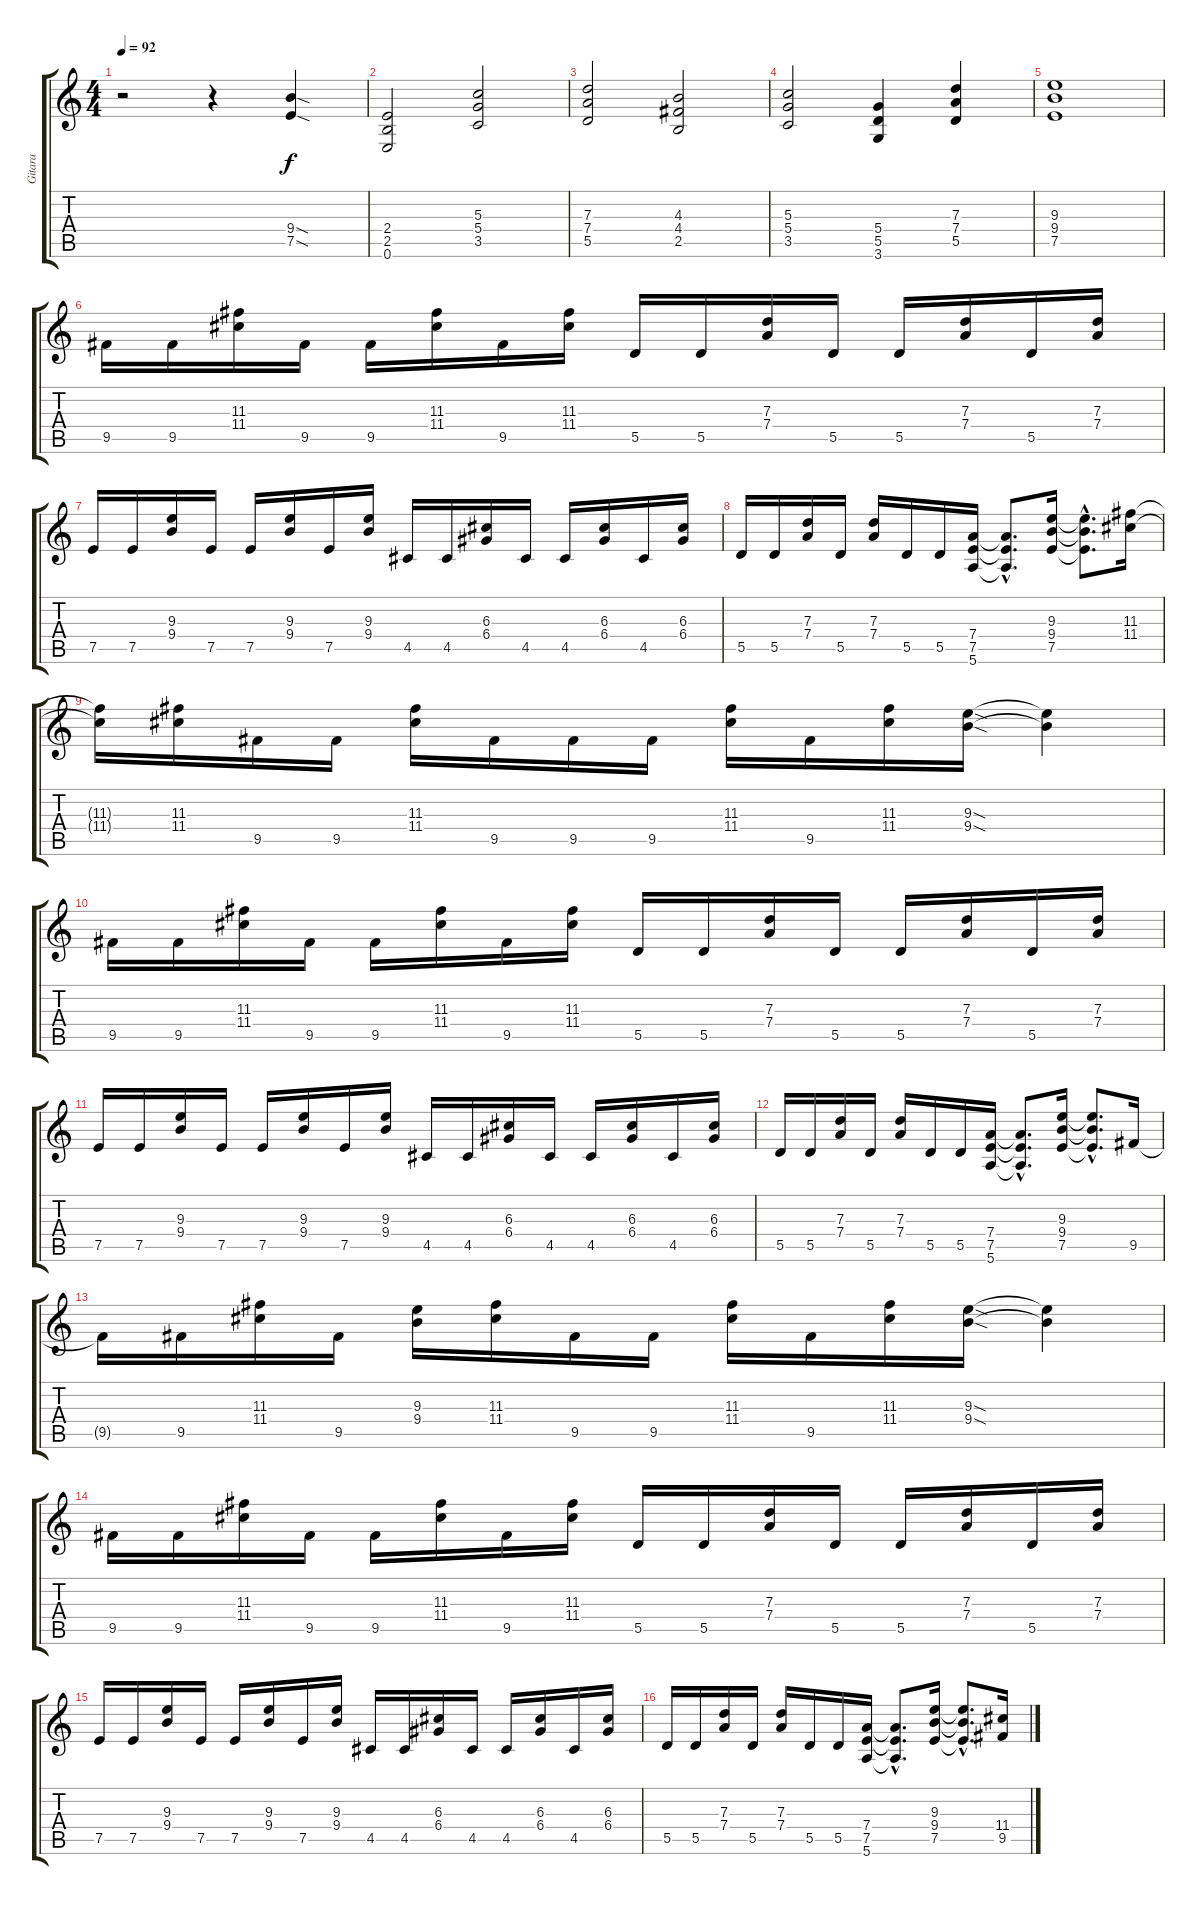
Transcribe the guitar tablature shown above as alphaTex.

\track ("Gitara" "Gitara") {instrument overdrivenguitar}
\staff {score tabs}
\tuning (E4 B3 G3 D3 A2 E2) {hide}
\ts (4 4)
\tempo 92
\clef g2
\ks c
r.2{dy f} r.4 (9.4{sod} 7.5{sod}).4 |
(2.4 2.5 0.6).2 (5.3 5.4 3.5).2 |
(7.3 7.4 5.5).2 (4.3 4.4 2.5).2 |
(5.3 5.4 3.5).2 (5.4 5.5 3.6).4 (7.3 7.4 5.5).4 |
(9.3 9.4 7.5).1 |
9.5.16 9.5.16 (11.3 11.4).16 9.5.16 9.5.16 (11.3 11.4).16 9.5.16 (11.3 11.4).16 5.5.16 5.5.16 (7.3 7.4).16 5.5.16 5.5.16 (7.3 7.4).16 5.5.16 (7.3 7.4).16 |
7.5.16 7.5.16 (9.3 9.4).16 7.5.16 7.5.16 (9.3 9.4).16 7.5.16 (9.3 9.4).16 4.5.16 4.5.16 (6.3 6.4).16 4.5.16 4.5.16 (6.3 6.4).16 4.5.16 (6.3 6.4).16 |
5.5.16 5.5.16 (7.3 7.4).16 5.5.16 (7.3 7.4).16 5.5.16 5.5.16 (7.4 7.5 5.6).16 (7.4{hac t} 7.5{hac t} 5.6{hac t}).8{d} (9.3 9.4 7.5).16 (9.3{hac t} 9.4{hac t} 7.5{hac t}).8{d} (11.3 11.4).16 |
(11.3{t} 11.4{t}).16 (11.3 11.4).16 9.5.16 9.5.16 (11.3 11.4).16 9.5.16 9.5.16 9.5.16 (11.3 11.4).16 9.5.16 (11.3 11.4).16 (9.3{sod} 9.4{sod}).16 (9.3{t} 9.4{t}).4 |
9.5.16 9.5.16 (11.3 11.4).16 9.5.16 9.5.16 (11.3 11.4).16 9.5.16 (11.3 11.4).16 5.5.16 5.5.16 (7.3 7.4).16 5.5.16 5.5.16 (7.3 7.4).16 5.5.16 (7.3 7.4).16 |
7.5.16 7.5.16 (9.3 9.4).16 7.5.16 7.5.16 (9.3 9.4).16 7.5.16 (9.3 9.4).16 4.5.16 4.5.16 (6.3 6.4).16 4.5.16 4.5.16 (6.3 6.4).16 4.5.16 (6.3 6.4).16 |
5.5.16 5.5.16 (7.3 7.4).16 5.5.16 (7.3 7.4).16 5.5.16 5.5.16 (7.4 7.5 5.6).16 (7.4{hac t} 7.5{hac t} 5.6{hac t}).8{d} (9.3 9.4 7.5).16 (9.3{hac t} 9.4{hac t} 7.5{hac t}).8{d} 9.5.16 |
9.5{t}.16 9.5.16 (11.3 11.4).16 9.5.16 (9.3 9.4).16 (11.3 11.4).16 9.5.16 9.5.16 (11.3 11.4).16 9.5.16 (11.3 11.4).16 (9.3{sod} 9.4{sod}).16 (9.3{t} 9.4{t}).4 |
9.5.16 9.5.16 (11.3 11.4).16 9.5.16 9.5.16 (11.3 11.4).16 9.5.16 (11.3 11.4).16 5.5.16 5.5.16 (7.3 7.4).16 5.5.16 5.5.16 (7.3 7.4).16 5.5.16 (7.3 7.4).16 |
7.5.16 7.5.16 (9.3 9.4).16 7.5.16 7.5.16 (9.3 9.4).16 7.5.16 (9.3 9.4).16 4.5.16 4.5.16 (6.3 6.4).16 4.5.16 4.5.16 (6.3 6.4).16 4.5.16 (6.3 6.4).16 |
5.5.16 5.5.16 (7.3 7.4).16 5.5.16 (7.3 7.4).16 5.5.16 5.5.16 (7.4 7.5 5.6).16 (7.4{hac t} 7.5{hac t} 5.6{hac t}).8{d} (9.3 9.4 7.5).16 (9.3{hac t} 9.4{hac t} 7.5{hac t}).8{d} (11.4 9.5).16
